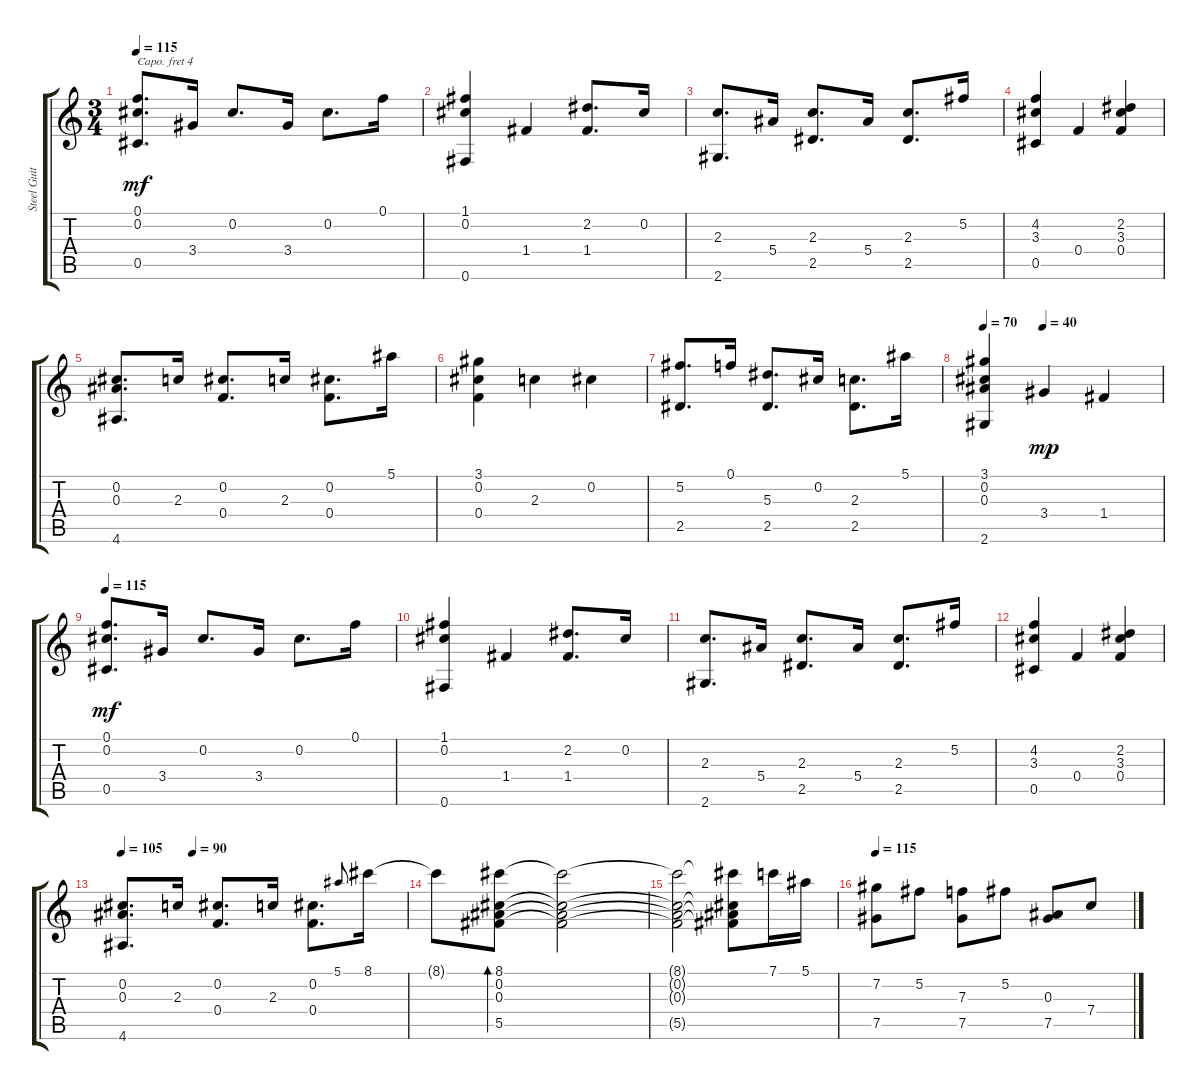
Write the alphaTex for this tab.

\track ("Steel Guitar" "Steel Guit") {instrument acousticguitarsteel}
\staff {score tabs}
\capo 4
\tuning (Db4 A3 Gb3 Db3 A2 D2) {hide}
\ts (3 4)
\tempo 115
\clef g2
\ks c
(0.1 0.2 0.5).8{d dy mf instrument acousticguitarsteel} 3.4.16 0.2.8{d} 3.4.16 0.2.8{d} 0.1.16 |
(1.1 0.2 0.6).4 1.4.4 (2.2 1.4).8{d} 0.2.16 |
(2.3 2.6).8{d} 5.4.16 (2.3 2.5).8{d} 5.4.16 (2.3 2.5).8{d} 5.2.16 |
(4.2 3.3 0.5).4 0.4.4 (2.2 3.3 0.4).4 |
(0.2 0.3 4.6).8{d} 2.3.16 (0.2 0.4).8{d} 2.3.16 (0.2 0.4).8{d} 5.1.16 |
(3.1 0.2 0.4).4 2.3.4 0.2.4 |
(5.2 2.5).8{d} 0.1.16 (5.3 2.5).8{d} 0.2.16 (2.3 2.5).8{d} 5.1.16 |
\tempo 70
\tempo (40 0.3333333333333333)
(3.1 0.2 0.3 2.6).4 3.4.4{dy mp} 1.4.4 |
\tempo 115
(0.1 0.2 0.5).8{d dy mf} 3.4.16 0.2.8{d} 3.4.16 0.2.8{d} 0.1.16 |
(1.1 0.2 0.6).4 1.4.4 (2.2 1.4).8{d} 0.2.16 |
(2.3 2.6).8{d} 5.4.16 (2.3 2.5).8{d} 5.4.16 (2.3 2.5).8{d} 5.2.16 |
(4.2 3.3 0.5).4 0.4.4 (2.2 3.3 0.4).4 |
\tempo 105
\tempo (90 0.25)
(0.2 0.3 4.6).8{d} 2.3.16 (0.2 0.4).8{d} 2.3.16 (0.2 0.4).8{d} 5.1.8{gr onbeat} 8.1.16 |
8.1{t}.8 (8.1 0.2 0.3 5.5).8{bd 240} (8.1{t} 0.2{t} 0.3{t} 5.5{t}).2 |
(8.1{t} 0.2{t} 0.3{t} 5.5{t}).2 (8.1{t} 0.2{t} 0.3{t} 5.5{t}).8 7.1.16 5.1.16 |
\tempo 115
(7.2 7.5).8 5.2.8 (7.3 7.5).8 5.2.8 (0.3 7.5).8 7.4.8
